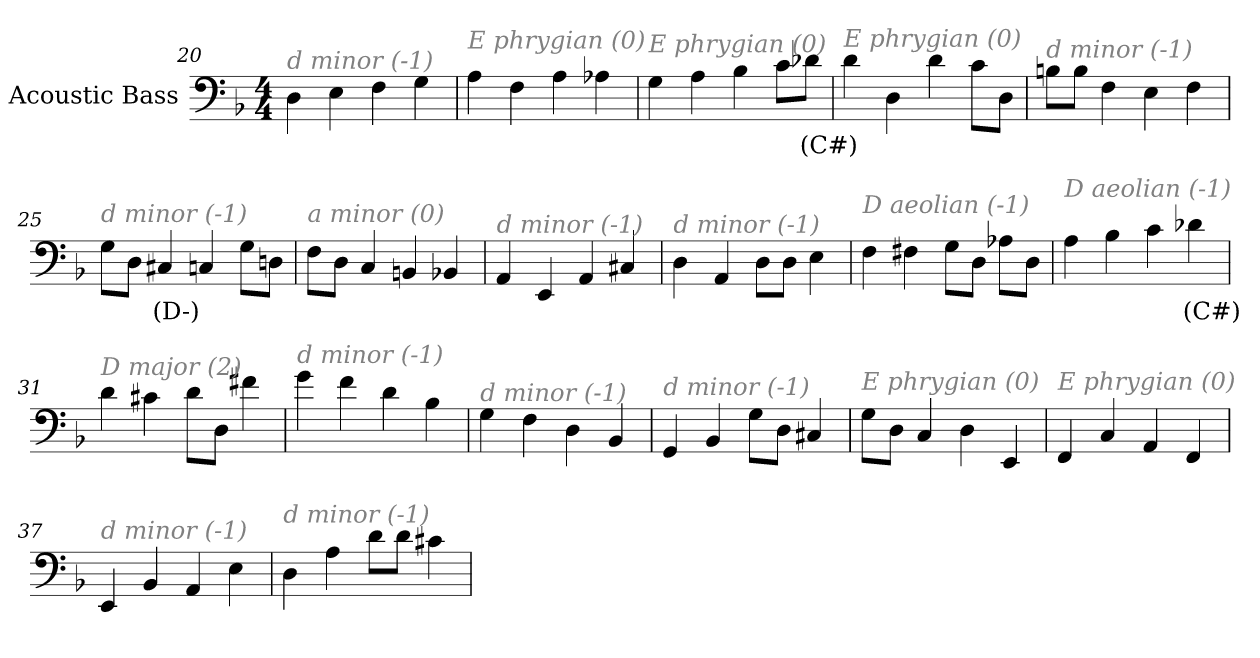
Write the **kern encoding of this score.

**kern	**text
*part1	*part1
*staff1	*staff1
*I"Acoustic Bass	*
*clefF4	*
*ITrd7c12	*
*k[b-]	*
*F:	*
*M4/4	*
=20	=20
!LO:TX:i:color=#808080:t=d minor (-1)	!
4DD	.
4EE	.
4FF	.
4GG	.
=21	=21
!LO:TX:i:color=#808080:t=E phrygian (0)	!
4AA	.
4FF	.
4AA	.
4AA-X	.
=22	=22
!LO:TX:i:color=#808080:t=E phrygian (0)	!
4GG	.
4AA	.
4BB-	.
8CL	.
8D-XiJ	(C#)
=23	=23
!LO:TX:i:color=#808080:t=E phrygian (0)	!
4D	.
4DD	.
4D	.
8CL	.
8DDJ	.
=24	=24
!LO:TX:i:color=#808080:t=d minor (-1)	!
8BBnL	.
8BBJ	.
4FF	.
4EE	.
4FF	.
=25	=25
!LO:TX:i:color=#808080:t=d minor (-1)	!
8GGL	.
8DDJ	.
4CC#Xi	(D-)
4CC	.
8GGL	.
8DDnJ	.
=26	=26
!LO:TX:i:color=#808080:t=a minor (0)	!
8FFL	.
8DDJ	.
4CC	.
4BBBn	.
4BBB-X	.
=27	=27
!LO:TX:i:color=#808080:t=d minor (-1)	!
4AAA	.
4EEE	.
4AAA	.
4CC#X	.
=28	=28
!LO:TX:i:color=#808080:t=d minor (-1)	!
4DD	.
4AAA	.
8DDL	.
8DDJ	.
4EE	.
=29	=29
!LO:TX:i:color=#808080:t=D aeolian (-1)	!
4FF	.
4FF#X	.
8GGL	.
8DDJ	.
8AA-XL	.
8DDJ	.
=30	=30
!LO:TX:i:color=#808080:t=D aeolian (-1)	!
4AA	.
4BB-	.
4C	.
4D-Xi	(C#)
=31	=31
!LO:TX:i:color=#808080:t=D major (2)	!
4D	.
4C#X	.
8DL	.
8DDJ	.
4F#X	.
=32	=32
!LO:TX:i:color=#808080:t=d minor (-1)	!
4G	.
4F	.
4D	.
4BB-	.
=33	=33
!LO:TX:i:color=#808080:t=d minor (-1)	!
4GG	.
4FF	.
4DD	.
4BBB-	.
=34	=34
!LO:TX:i:color=#808080:t=d minor (-1)	!
4GGG	.
4BBB-	.
8GGL	.
8DDJ	.
4CC#X	.
=35	=35
!LO:TX:i:color=#808080:t=E phrygian (0)	!
8GGL	.
8DDJ	.
4CC	.
4DD	.
4EEE	.
=36	=36
!LO:TX:i:color=#808080:t=E phrygian (0)	!
4FFF	.
4CC	.
4AAA	.
4FFF	.
=37	=37
!LO:TX:i:color=#808080:t=d minor (-1)	!
4EEE	.
4BBB-	.
4AAA	.
4EE	.
=38	=38
!LO:TX:i:color=#808080:t=d minor (-1)	!
4DD	.
4AA	.
8DL	.
8DJ	.
4C#X	.
=	=
*-	*-
